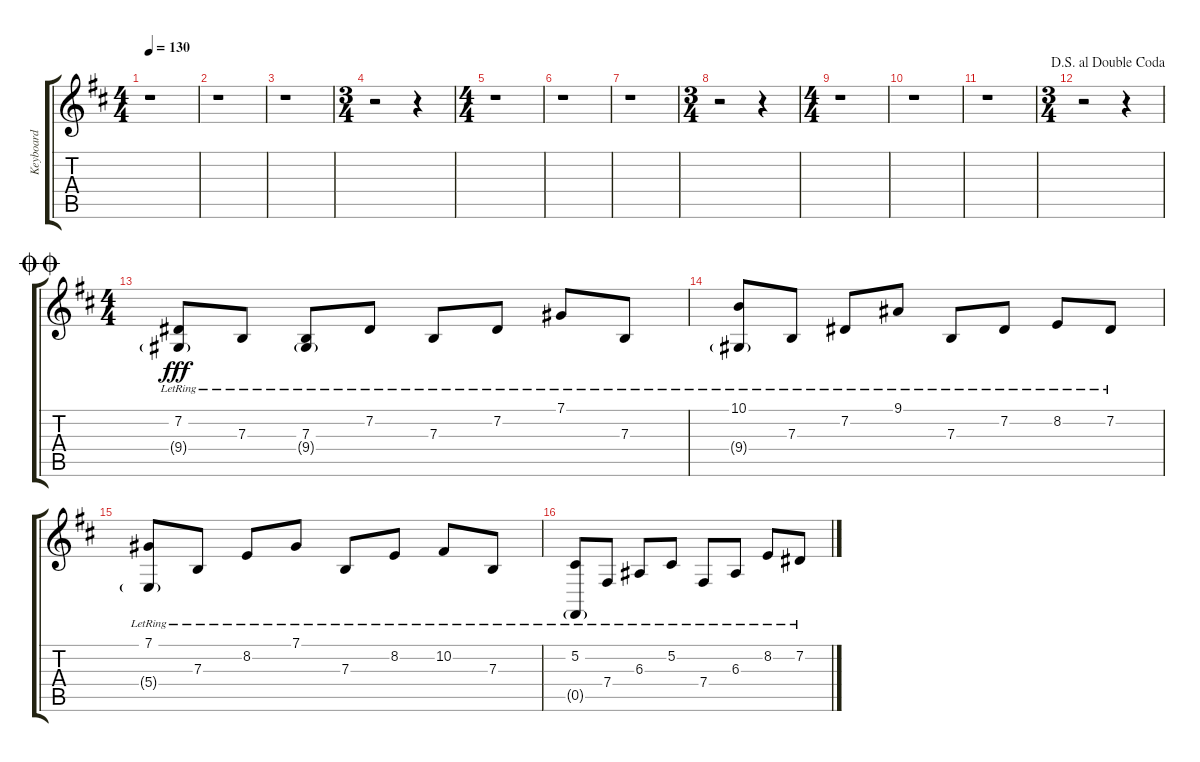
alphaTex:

\track ("Keyboard" "Keyboard") {instrument brightacousticpiano}
\staff {score tabs}
\tuning (Db4 Ab3 E3 B2 Gb2 Db2) {hide}
\ts (4 4)
\tempo 130
\clef g2
\ks d
r.1{dy fff} |
r.1 |
r.1 |
\ts (3 4)
r.2 r.4 |
\ts (4 4)
r.1 |
r.1 |
r.1 |
\ts (3 4)
r.2 r.4 |
\ts (4 4)
r.1 |
r.1 |
r.1 |
\ts (3 4)
\jump dalsegnoaldoublecoda
r.2 r.4 |
\ts (4 4)
\jump doublecoda
(7.2{lr} 9.4{g lr}).8 7.3{lr}.8 (7.3{lr} 9.4{g lr}).8 7.2{lr}.8 7.3{lr}.8 7.2{lr}.8 7.1{lr}.8 7.3{lr}.8 |
(10.1{lr} 9.4{g lr}).8 7.3{lr}.8 7.2{lr}.8 9.1{lr}.8 7.3{lr}.8 7.2{lr}.8 8.2{lr}.8 7.2{lr}.8 |
(7.1{lr} 5.4{g lr}).8 7.3{lr}.8 8.2{lr}.8 7.1{lr}.8 7.3{lr}.8 8.2{lr}.8 10.2{lr}.8 7.3{lr}.8 |
(5.2{lr} 0.5{g lr}).8 7.4{lr}.8 6.3{lr}.8 5.2{lr}.8 7.4{lr}.8 6.3{lr}.8 8.2{lr}.8 7.2{lr}.8
